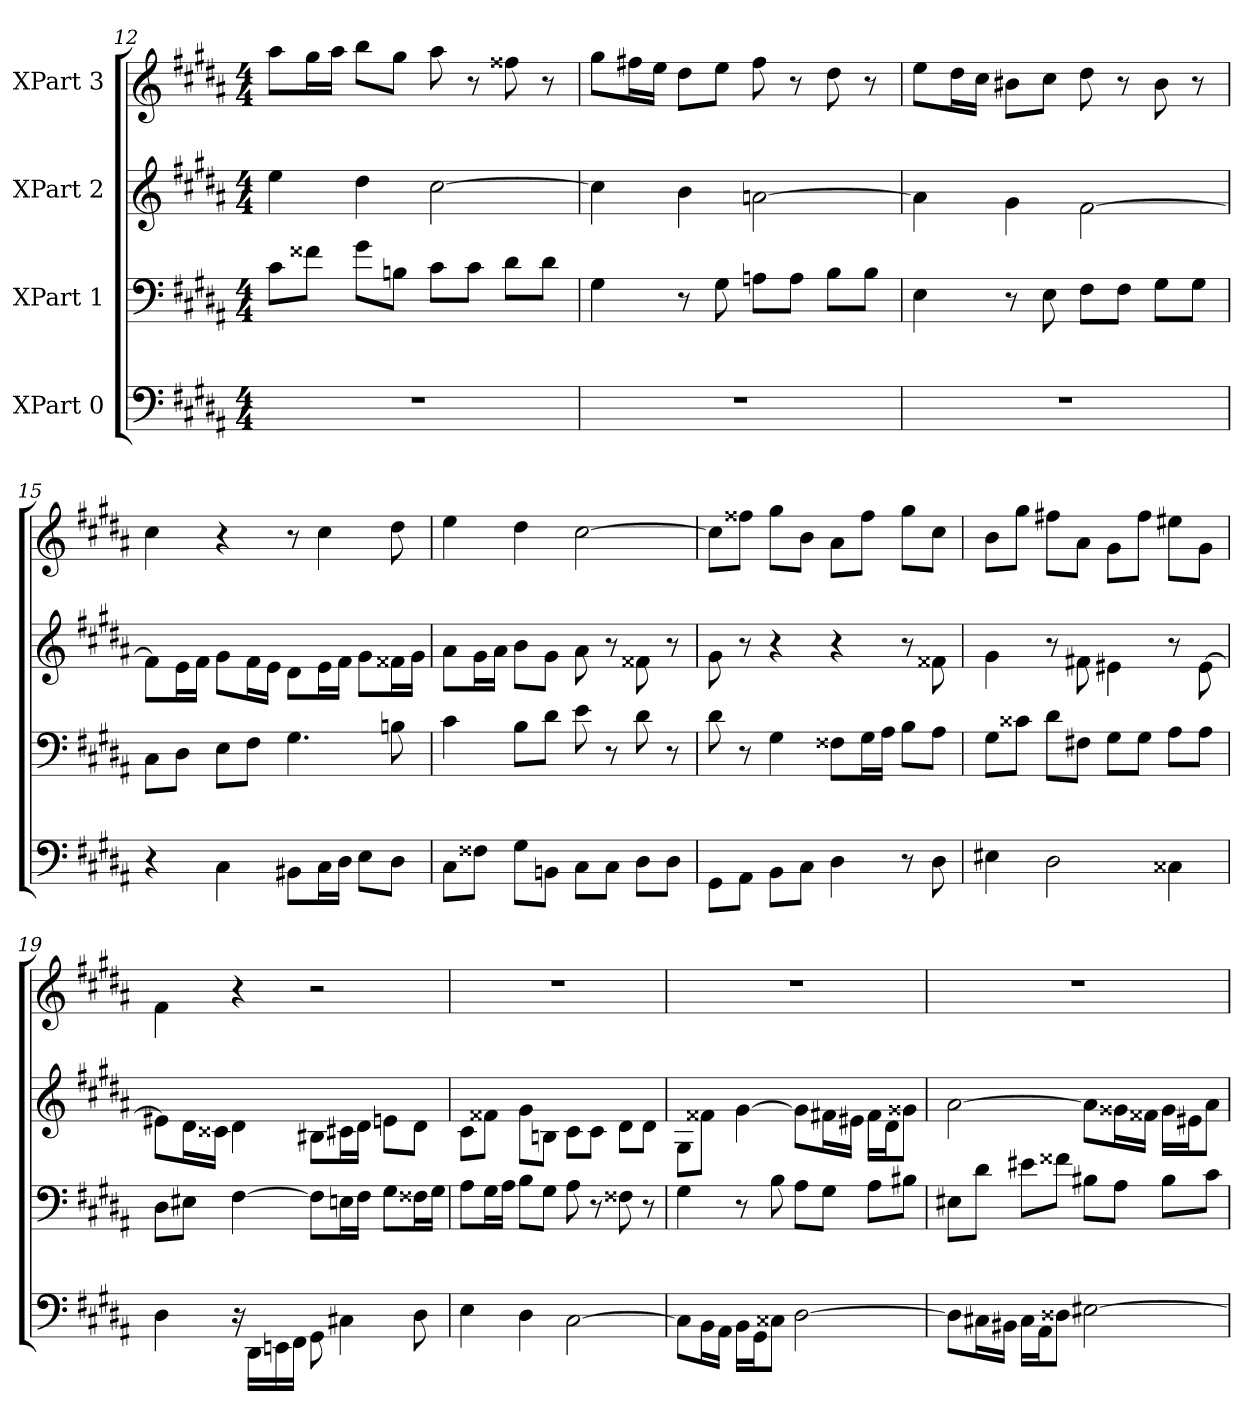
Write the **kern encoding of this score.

**kern	**kern	**kern	**kern
*part4	*part3	*part2	*part1
*staff4	*staff3	*staff2	*staff1
*I"XPart 0	*I"XPart 1	*I"XPart 2	*I"XPart 3
*clefF4	*clefF4	*clefG2	*clefG2
*k[f#c#g#d#a#]	*k[f#c#g#d#a#]	*k[f#c#g#d#a#]	*k[f#c#g#d#a#]
*M4/4	*M4/4	*M4/4	*M4/4
=12	=12	=12	=12
1r	8c#\L	4ee\	8aa#\L
.	8f##X\J	.	16gg#\
.	.	.	16aa#\J
.	8g#\L	4dd#\	8bb\L
.	8Bn\J	.	8gg#\J
.	8c#\L	[2cc#\	8aa#\
.	8c#\J	.	8r
.	8d#\L	.	8ff##X\
.	8d#\J	.	8r
=13	=13	=13	=13
1r	4G#\	4cc#\]	8gg#\L
.	.	.	16ff#X\
.	.	.	16ee\J
.	8r	4b\	8dd#\L
.	8G#\	.	8ee\J
.	8An\L	[2an\	8ff#\
.	8A\J	.	8r
.	8B\L	.	8dd#\
.	8B\J	.	8r
=14	=14	=14	=14
1r	4E\	4an\]	8ee\L
.	.	.	16dd#\
.	.	.	16cc#\J
.	8r	4g#\	8b#X\L
.	8E\	.	8cc#\J
.	8F#\L	[2f#\	8dd#\
.	8F#\J	.	8r
.	8G#\L	.	8b#\
.	8G#\J	.	8r
=15	=15	=15	=15
4r	8C#\L	8f#\L]	4cc#\
.	8D#\J	16e\	.
.	.	16f#\J	.
4C#\	8E\L	8g#\L	4r
.	8F#\J	16f#\	.
.	.	16e\J	.
8BB#X\L	4.G#\	8d#\L	8r
16C#\	.	16e\	4cc#\
16D#\J	.	16f#\J	.
8E\L	.	8g#\L	.
8D#\J	8Bn\	16f##X\	8dd#\
.	.	16g#\J	.
=16	=16	=16	=16
8C#\L	4c#\	8a#\L	4ee\
8F##X\J	.	16g#\	.
.	.	16a#\J	.
8G#\L	8B\L	8b\L	4dd#\
8BBn\J	8d#\J	8g#\J	.
8C#\L	8e\	8a#\	[2cc#\
8C#\J	8r	8r	.
8D#\L	8d#\	8f##X\	.
8D#\J	8r	8r	.
=17	=17	=17	=17
8GG#\L	8d#\	8g#\	8cc#\L]
8AA#\J	8r	8r	8ff##X\J
8BB\L	4G#\	4r	8gg#\L
8C#\J	.	.	8b\J
4D#\	8F##X\L	4r	8a#\L
.	16G#\	.	8ff##\J
.	16A#\J	.	.
8r	8B\L	8r	8gg#\L
8D#\	8A#\J	8f##X\	8cc#\J
=18	=18	=18	=18
4E#X\	8G#\L	4g#\	8b\L
.	8c##X\J	.	8gg#\J
2D#\	8d#\L	8r	8ff#X\L
.	8F#X\J	8f#X\	8a#\J
.	8G#\L	4e#X\	8g#\L
.	8G#\J	.	8ff#\J
4C##X\	8A#\L	8r	8ee#X\L
.	8A#\J	[8e#\	8g#\J
=19	=19	=19	=19
4D#\	8D#\L	8e#X\L]	4f#\
.	8E#X\J	16d#\	.
.	.	16c##X\J	.
16r	[4F#\	4d#\	4r
16DD#\L	.	.	.
16EEn\	.	.	.
16FF#\J	.	.	.
8GG#\	8F#\L]	8B#X\L	2r
4C#X\	16En\	16c#X\	.
.	16F#\J	16d#\J	.
.	8G#\L	8en\L	.
8D#\	16F##X\	8d#\J	.
.	16G#\J	.	.
=20	=20	=20	=20
4E\	8A#\L	8c#\L	1r
.	16G#\	8f##X\J	.
.	16A#\J	.	.
4D#\	8B\L	8g#\L	.
.	8G#\J	8Bn\J	.
[2C#\	8A#\	8c#\L	.
.	8r	8c#\J	.
.	8F##X\	8d#\L	.
.	8r	8d#\J	.
=21	=21	=21	=21
8C#\L]	4G#\	8G#\L	1r
16BB\	.	8f##X\J	.
16AA#\J	.	.	.
16BB\L	8r	[4g#\	.
16GG#\	.	.	.
8C##X\J	8B\	.	.
[2D#\	8A#\L	8g#\L]	.
.	8G#\J	16f#X\	.
.	.	16e#X\J	.
.	8A#\L	16f#\L	.
.	.	16d#\	.
.	8B#X\J	8g##X\J	.
=22	=22	=22	=22
8D#\L]	8E#X\L	[2a#\	1r
16C#X\	8d#\J	.	.
16BB#X\J	.	.	.
16C#\L	8e#\L	.	.
16AA#\	.	.	.
8D##X\J	8f##X\J	.	.
[2E#X\	8B#X\L	8a#\L]	.
.	8A#\J	16g##X\	.
.	.	16f##X\J	.
.	8B#\L	16g##\L	.
.	.	16e#X\	.
.	8c#\J	8a#\J	.
=	=	=	=
*-	*-	*-	*-
